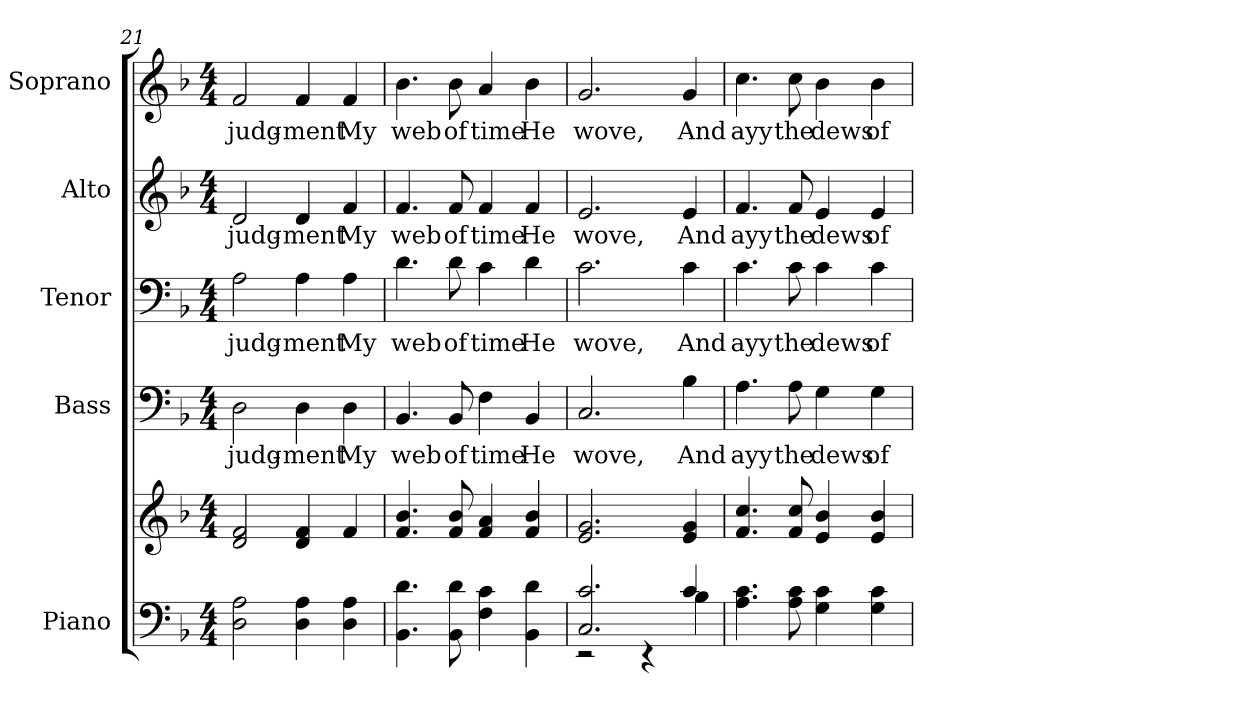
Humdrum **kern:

**kern	**kern	**kern	**text	**kern	**text	**kern	**text	**kern	**text
*part5	*part5	*part4	*part4	*part3	*part3	*part2	*part2	*part1	*part1
*staff6	*staff5	*staff4	*staff4	*staff3	*staff3	*staff2	*staff2	*staff1	*staff1
*I"Piano	*	*I"Bass	*	*I"Tenor	*	*I"Alto	*	*I"Soprano	*
*I'Pno.	*	*I'B.	*	*I'T.	*	*I'A.	*	*I'S.	*
*clefF4	*clefG2	*clefF4	*	*clefF4	*	*clefG2	*	*clefG2	*
*k[b-]	*k[b-]	*k[b-]	*	*k[b-]	*	*k[b-]	*	*k[b-]	*
*F:	*F:	*F:	*	*F:	*	*F:	*	*F:	*
*M4/4	*M4/4	*M4/4	*	*M4/4	*	*M4/4	*	*M4/4	*
=21	=21	=21	=21	=21	=21	=21	=21	=21	=21
!	!	!	!LO:LY:b:color=#000000	!	!	!	!	!	!
!	!	!	!	!	!LO:LY:b:color=#000000	!	!	!	!
!	!	!	!	!	!	!	!LO:LY:b:color=#000000	!	!
!	!	!	!	!	!	!	!	!	!LO:LY:b:color=#000000
2Di\ 2Ai	2di/ 2fi	2Di\	judg-	2Ai\	judg-	2di/	judg-	2fi/	judg-
!	!	!	!LO:LY:b:color=#000000	!	!	!	!	!	!
!	!	!	!	!	!LO:LY:b:color=#000000	!	!	!	!
!	!	!	!	!	!	!	!LO:LY:b:color=#000000	!	!
!	!	!	!	!	!	!	!	!	!LO:LY:b:color=#000000
4Di\ 4Ai	4di/ 4fi	4Di\	-ment	4Ai\	-ment	4di/	-ment	4fi/	-ment
!	!	!	!LO:LY:b:color=#000000	!	!	!	!	!	!
!	!	!	!	!	!LO:LY:b:color=#000000	!	!	!	!
!	!	!	!	!	!	!	!LO:LY:b:color=#000000	!	!
!	!	!	!	!	!	!	!	!	!LO:LY:b:color=#000000
4Di\ 4Ai	4fi/	4Di\	My	4Ai\	My	4fi/	My	4fi/	My
!!LO:PB:g=z
=22	=22	=22	=22	=22	=22	=22	=22	=22	=22
!	!	!	!LO:LY:b:color=#000000	!	!	!	!	!	!
!	!	!	!	!	!LO:LY:b:color=#000000	!	!	!	!
!	!	!	!	!	!	!	!LO:LY:b:color=#000000	!	!
!	!	!	!	!	!	!	!	!	!LO:LY:b:color=#000000
4.BB-i\ 4.di	4.fi/ 4.b-i	4.BB-i/	web	4.di\	web	4.fi/	web	4.b-i\	web
!	!	!	!LO:LY:b:color=#000000	!	!	!	!	!	!
!	!	!	!	!	!LO:LY:b:color=#000000	!	!	!	!
!	!	!	!	!	!	!	!LO:LY:b:color=#000000	!	!
!	!	!	!	!	!	!	!	!	!LO:LY:b:color=#000000
8BB-i\ 8di	8fi/ 8b-i	8BB-i/	of	8di\	of	8fi/	of	8b-i\	of
!	!	!	!LO:LY:b:color=#000000	!	!	!	!	!	!
!	!	!	!	!	!LO:LY:b:color=#000000	!	!	!	!
!	!	!	!	!	!	!	!LO:LY:b:color=#000000	!	!
!	!	!	!	!	!	!	!	!	!LO:LY:b:color=#000000
4Fi\ 4ci	4fi/ 4ai	4Fi\	time	4ci\	time	4fi/	time	4ai/	time
!	!	!	!LO:LY:b:color=#000000	!	!	!	!	!	!
!	!	!	!	!	!LO:LY:b:color=#000000	!	!	!	!
!	!	!	!	!	!	!	!LO:LY:b:color=#000000	!	!
!	!	!	!	!	!	!	!	!	!LO:LY:b:color=#000000
4BB-i\ 4di	4fi/ 4b-i	4BB-i/	He	4di\	He	4fi/	He	4b-i\	He
=23	=23	=23	=23	=23	=23	=23	=23	=23	=23
*^	*	*	*	*	*	*	*	*	*
!	!	!	!	!LO:LY:b:color=#000000	!	!	!	!	!	!
!	!	!	!	!	!	!LO:LY:b:color=#000000	!	!	!	!
!	!	!	!	!	!	!	!	!LO:LY:b:color=#000000	!	!
!	!	!	!	!	!	!	!	!	!	!LO:LY:b:color=#000000
2.Ci/ 2.ci	2r	2.ei/ 2.gi	2.Ci/	wove,	2.ci\	wove,	2.ei/	wove,	2.gi/	wove,
.	4r	.	.	.	.	.	.	.	.	.
!	!	!	!	!LO:LY:b:color=#000000	!	!	!	!	!	!
!	!	!	!	!	!	!LO:LY:b:color=#000000	!	!	!	!
!	!	!	!	!	!	!	!	!LO:LY:b:color=#000000	!	!
!	!	!	!	!	!	!	!	!	!	!LO:LY:b:color=#000000
4ci/	4B-i\	4ei/ 4gi	4B-i\	And	4ci\	And	4ei/	And	4gi/	And
*v	*v	*	*	*	*	*	*	*	*	*
!!LO:PB:g=z
=24	=24	=24	=24	=24	=24	=24	=24	=24	=24
*^	*	*	*	*	*	*	*	*	*
!	!	!	!	!LO:LY:b:color=#000000	!	!	!	!	!	!
*v	*v	*	*	*	*	*	*	*	*	*
*^	*	*	*	*	*	*	*	*	*
!	!	!	!	!	!	!LO:LY:b:color=#000000	!	!	!	!
*v	*v	*	*	*	*	*	*	*	*	*
*^	*	*	*	*	*	*	*	*	*
!	!	!	!	!	!	!	!	!LO:LY:b:color=#000000	!	!
*v	*v	*	*	*	*	*	*	*	*	*
*^	*	*	*	*	*	*	*	*	*
!	!	!	!	!	!	!	!	!	!	!LO:LY:b:color=#000000
*v	*v	*	*	*	*	*	*	*	*	*
4.Ai\ 4.ci	4.fi/ 4.cci	4.Ai\	ayy	4.ci\	ayy	4.fi/	ayy	4.cci\	ayy
!	!	!	!LO:LY:b:color=#000000	!	!	!	!	!	!
!	!	!	!	!	!LO:LY:b:color=#000000	!	!	!	!
!	!	!	!	!	!	!	!LO:LY:b:color=#000000	!	!
!	!	!	!	!	!	!	!	!	!LO:LY:b:color=#000000
8Ai\ 8ci	8fi/ 8cci	8Ai\	the	8ci\	the	8fi/	the	8cci\	the
!	!	!	!LO:LY:b:color=#000000	!	!	!	!	!	!
!	!	!	!	!	!LO:LY:b:color=#000000	!	!	!	!
!	!	!	!	!	!	!	!LO:LY:b:color=#000000	!	!
!	!	!	!	!	!	!	!	!	!LO:LY:b:color=#000000
4Gi\ 4ci	4ei/ 4b-i	4Gi\	dews	4ci\	dews	4ei/	dews	4b-i\	dews
!	!	!	!LO:LY:b:color=#000000	!	!	!	!	!	!
!	!	!	!	!	!LO:LY:b:color=#000000	!	!	!	!
!	!	!	!	!	!	!	!LO:LY:b:color=#000000	!	!
!	!	!	!	!	!	!	!	!	!LO:LY:b:color=#000000
4Gi\ 4ci	4ei/ 4b-i	4Gi\	of	4ci\	of	4ei/	of	4b-i\	of
=	=	=	=	=	=	=	=	=	=
*-	*-	*-	*-	*-	*-	*-	*-	*-	*-
